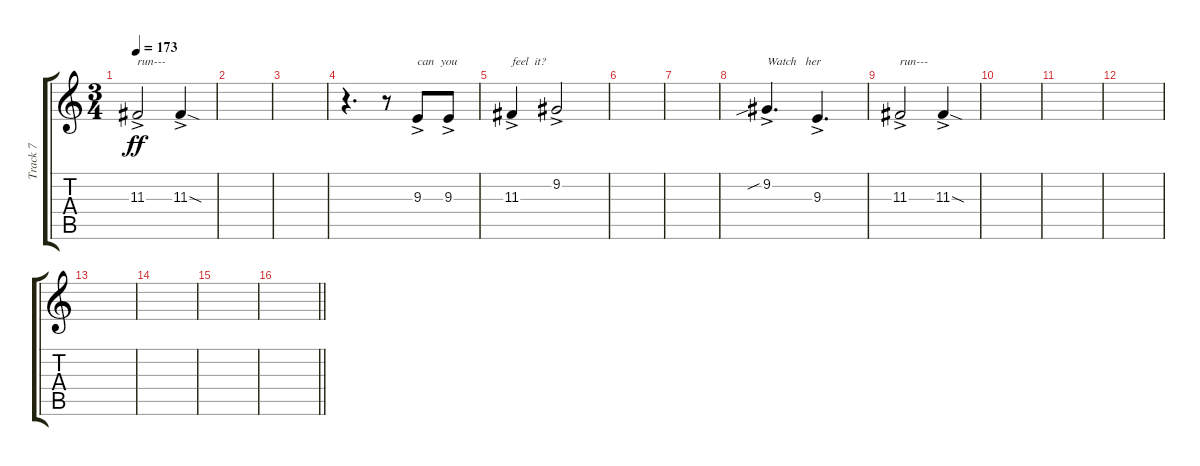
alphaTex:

\track ("Track 7" "Track 7") {instrument tenorsax}
\staff {score tabs}
\tuning (E4 B3 G3 D3 A2 E2) {hide}
\ts (3 4)
\tempo 173
\clef g2
\ks c
11.3{ac}.2{txt "run---" dy ff} 11.3{sod ac}.4 |
|
|
r.4{d} r.8 9.3{ac}.8{txt "can  you"} 9.3{ac}.8 |
11.3{ac}.4{txt "feel  it?"} 9.2{ac}.2 |
|
|
9.2{sib ac}.4{d txt "Watch   her"} 9.3{ac}.4{d} |
11.3{ac}.2{txt "run---"} 11.3{sod ac}.4 |
|
|
|
|
|
|
\barLineRight lightlight
